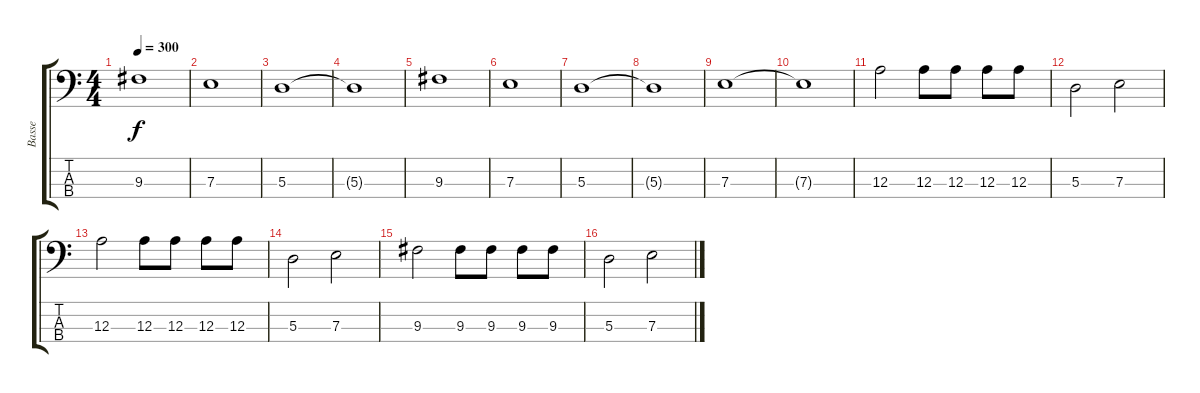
\track ("Basse" "Basse") {instrument electricbassfinger}
\staff {score tabs}
\tuning (G2 D2 A1 E1) {hide}
\ts (4 4)
\tempo 300
\clef f4
\ks c
9.3.1{dy f} |
7.3.1 |
5.3.1 |
5.3{t}.1 |
9.3.1 |
7.3.1 |
5.3.1 |
5.3{t}.1 |
7.3.1 |
7.3{t}.1 |
12.3.2 12.3.8 12.3.8 12.3.8 12.3.8 |
5.3.2 7.3.2 |
12.3.2 12.3.8 12.3.8 12.3.8 12.3.8 |
5.3.2 7.3.2 |
9.3.2 9.3.8 9.3.8 9.3.8 9.3.8 |
5.3.2 7.3.2
